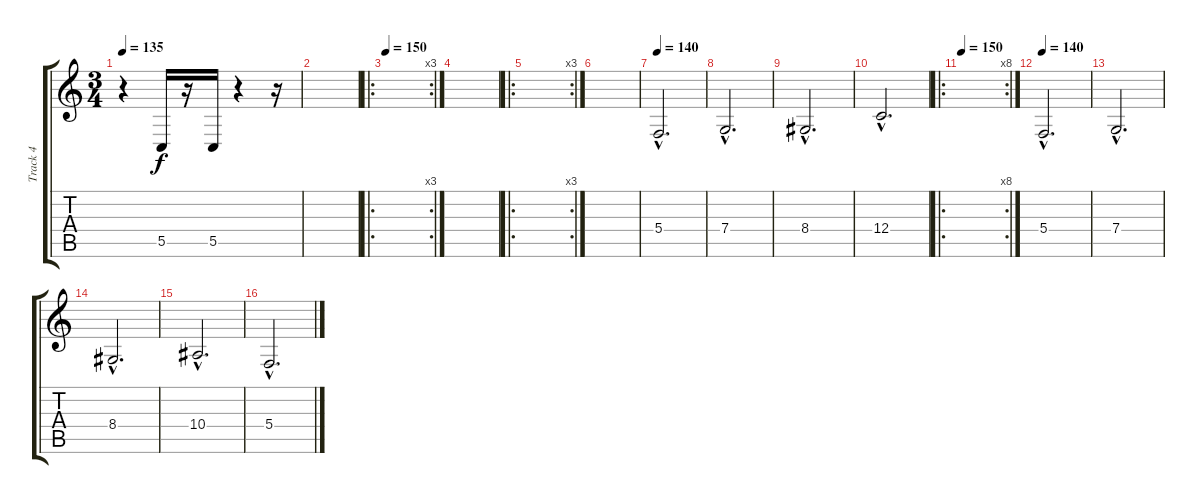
\track ("Track 4" "Track 4") {instrument stringensemble1}
\staff {score tabs}
\tuning (D4 A3 F3 C3 G2 C2) {hide}
\ts (3 4)
\tempo 135
\clef g2
\ks c
r.4{dy f} 5.5.16 r.16 5.5.16 r.4 r.16 |
|
\ro
\rc 3
\tempo 150
|
|
\ro
\rc 3
|
|
\tempo 140
5.4{hac}.2{d} |
7.4{hac}.2{d} |
8.4{hac}.2{d} |
12.4{hac}.2{d volume 16} |
\ro
\rc 8
\tempo 150
|
\tempo 140
5.4{hac}.2{d} |
7.4{hac}.2{d} |
8.4{hac}.2{d} |
10.4{hac}.2{d volume 16} |
5.4{hac}.2{d}
